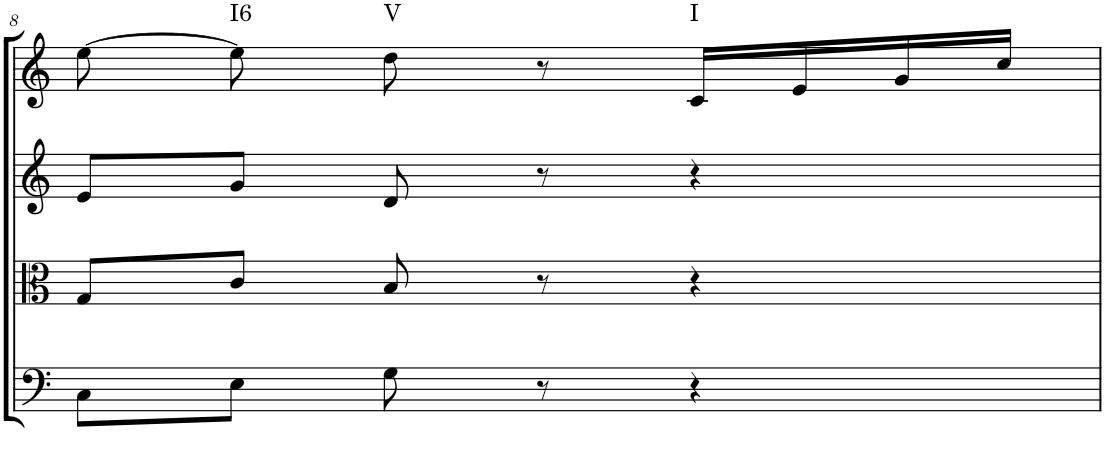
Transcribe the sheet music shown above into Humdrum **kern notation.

**kern	**kern	**kern	**kern	**harte
*part4	*part3	*part2	*part1	*part1
*staff4	*staff3	*staff2	*staff1	*
*I"Cello	*I"Viola	*I"2nd Violin	*I"1st Violin	*
*	*I'Vla	*I'Vln	*I'Vln	*
!!LO:PB:g=z
*clefF4	*clefC3	*clefG2	*clefG2	*
*k[]	*k[]	*k[]	*k[]	*
*M3/4	*M3/4	*M3/4	*M3/4	*
=8	=8	=8	=8	=8
8C\L	8G/L	8e/L	[8ee\	.
!	!	!	!	!LO:H:kt=I6
8E\J	8c/J	8g/J	8ee\]	N
!	!	!	!	!LO:H:kt=V
8G\	8B/	8d/	8dd\	N
8r	8r	8r	8r	.
!	!	!	!	!LO:H:kt=I
4r	4r	4r	16c/LL	N
.	.	.	16e/	.
.	.	.	16g/	.
.	.	.	16cc/JJ	.
=	=	=	=	=
*-	*-	*-	*-	*-
